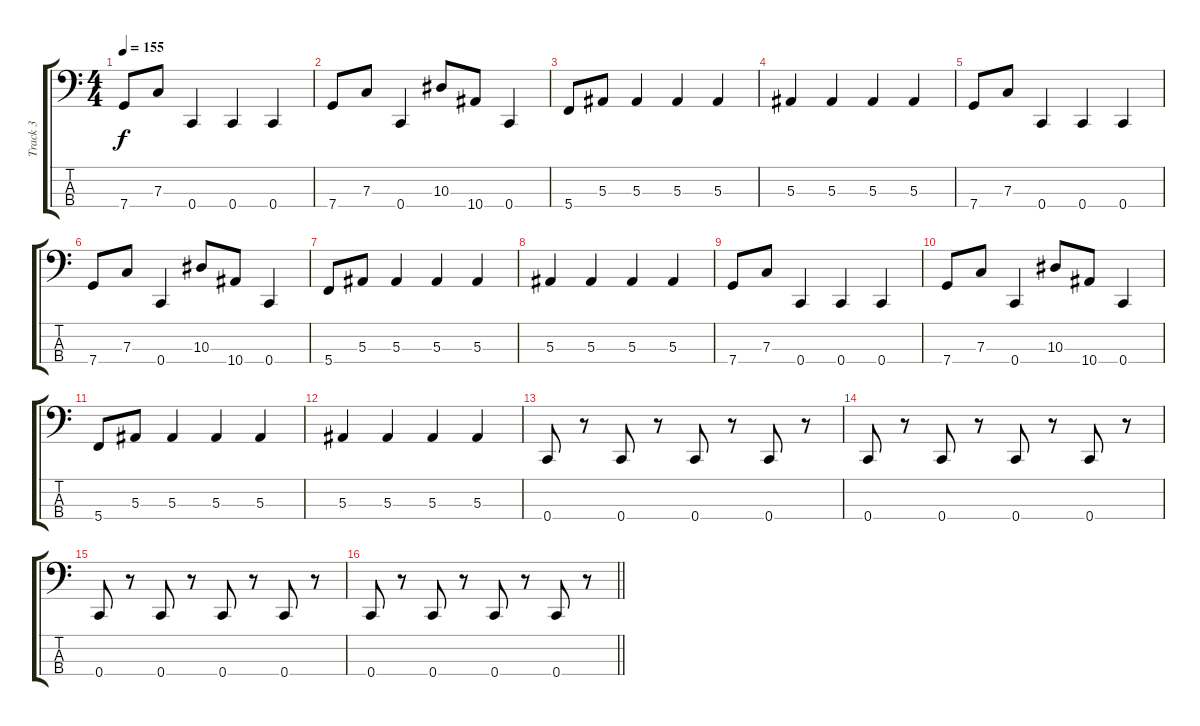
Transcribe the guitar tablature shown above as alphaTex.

\track ("Track 3" "Track 3") {instrument electricbassfinger}
\staff {score tabs}
\tuning (Eb2 Bb1 F1 C1) {hide}
\ts (4 4)
\tempo 155
\clef f4
\ks c
7.4.8{dy f} 7.3.8 0.4.4 0.4.4 0.4.4 |
7.4.8 7.3.8 0.4.4 10.3.8 10.4.8 0.4.4 |
5.4.8 5.3.8 5.3.4 5.3.4 5.3.4 |
5.3.4 5.3.4 5.3.4 5.3.4 |
7.4.8 7.3.8 0.4.4 0.4.4 0.4.4 |
7.4.8 7.3.8 0.4.4 10.3.8 10.4.8 0.4.4 |
5.4.8 5.3.8 5.3.4 5.3.4 5.3.4 |
5.3.4 5.3.4 5.3.4 5.3.4 |
7.4.8 7.3.8 0.4.4 0.4.4 0.4.4 |
7.4.8 7.3.8 0.4.4 10.3.8 10.4.8 0.4.4 |
5.4.8 5.3.8 5.3.4 5.3.4 5.3.4 |
5.3.4 5.3.4 5.3.4 5.3.4 |
0.4.8 r.8 0.4.8 r.8 0.4.8 r.8 0.4.8 r.8 |
0.4.8 r.8 0.4.8 r.8 0.4.8 r.8 0.4.8 r.8 |
0.4.8 r.8 0.4.8 r.8 0.4.8 r.8 0.4.8 r.8 |
\barLineRight lightlight
0.4.8 r.8 0.4.8 r.8 0.4.8 r.8 0.4.8 r.8
